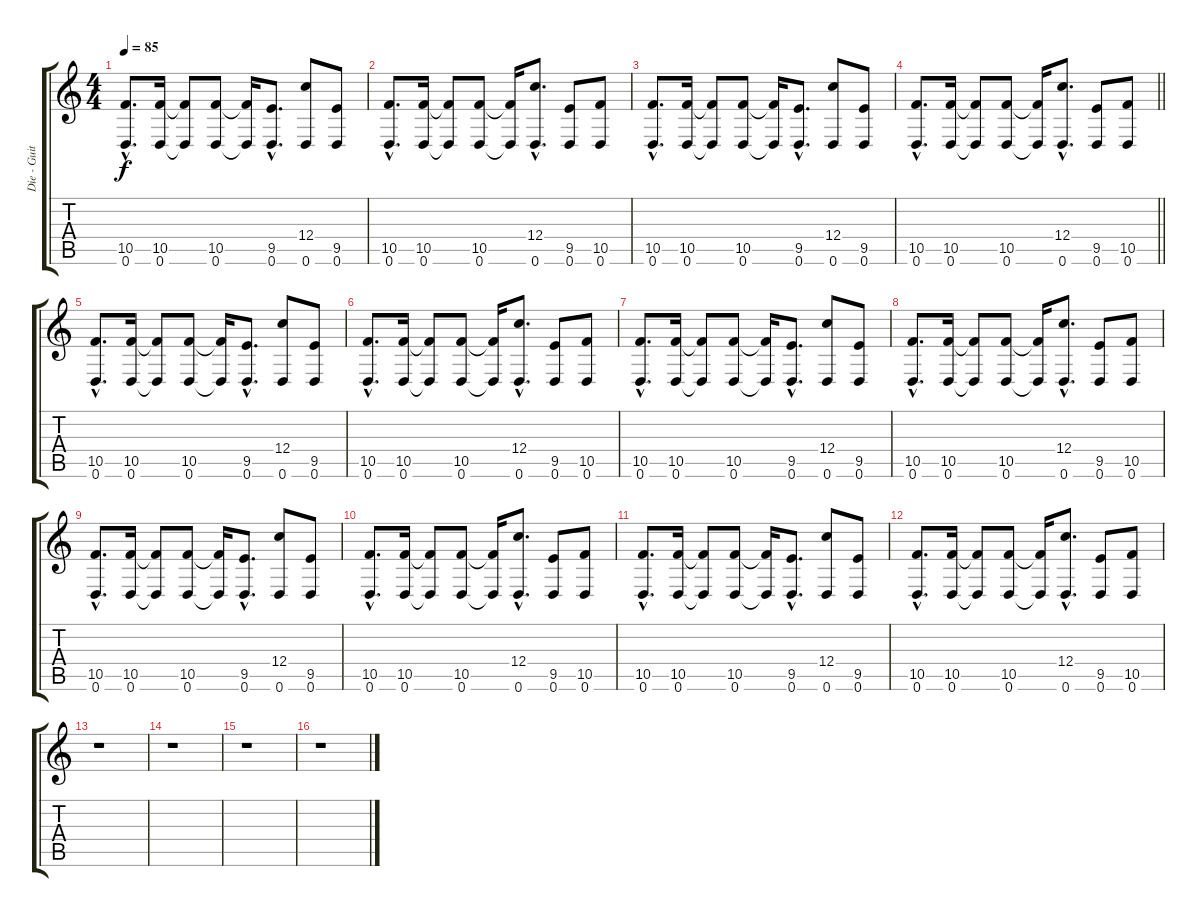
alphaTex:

\track ("Die - Guitar 1" "Die - Guit") {instrument electricguitarclean}
\staff {score tabs}
\tuning (D4 A3 F3 C3 G2 D2) {hide}
\ts (4 4)
\tempo 85
\clef g2
\ks c
(10.5{hac} 0.6{hac}).8{d dy f} (10.5 0.6).16 (10.5{t} 0.6{t}).8 (10.5 0.6).8 (10.5{t} 0.6{t}).16 (9.5{hac} 0.6{hac}).8{d} (12.4 0.6).8 (9.5 0.6).8 |
(10.5{hac} 0.6{hac}).8{d} (10.5 0.6).16 (10.5{t} 0.6{t}).8 (10.5 0.6).8 (10.5{t} 0.6{t}).16 (12.4{hac} 0.6{hac}).8{d} (9.5 0.6).8 (10.5 0.6).8 |
(10.5{hac} 0.6{hac}).8{d} (10.5 0.6).16 (10.5{t} 0.6{t}).8 (10.5 0.6).8 (10.5{t} 0.6{t}).16 (9.5{hac} 0.6{hac}).8{d} (12.4 0.6).8 (9.5 0.6).8 |
\barLineRight lightlight
(10.5{hac} 0.6{hac}).8{d} (10.5 0.6).16 (10.5{t} 0.6{t}).8 (10.5 0.6).8 (10.5{t} 0.6{t}).16 (12.4{hac} 0.6{hac}).8{d} (9.5 0.6).8 (10.5 0.6).8 |
(10.5{hac} 0.6{hac}).8{d} (10.5 0.6).16 (10.5{t} 0.6{t}).8 (10.5 0.6).8 (10.5{t} 0.6{t}).16 (9.5{hac} 0.6{hac}).8{d} (12.4 0.6).8 (9.5 0.6).8 |
(10.5{hac} 0.6{hac}).8{d} (10.5 0.6).16 (10.5{t} 0.6{t}).8 (10.5 0.6).8 (10.5{t} 0.6{t}).16 (12.4{hac} 0.6{hac}).8{d} (9.5 0.6).8 (10.5 0.6).8 |
(10.5{hac} 0.6{hac}).8{d} (10.5 0.6).16 (10.5{t} 0.6{t}).8 (10.5 0.6).8 (10.5{t} 0.6{t}).16 (9.5{hac} 0.6{hac}).8{d} (12.4 0.6).8 (9.5 0.6).8 |
(10.5{hac} 0.6{hac}).8{d} (10.5 0.6).16 (10.5{t} 0.6{t}).8 (10.5 0.6).8 (10.5{t} 0.6{t}).16 (12.4{hac} 0.6{hac}).8{d} (9.5 0.6).8 (10.5 0.6).8 |
(10.5{hac} 0.6{hac}).8{d} (10.5 0.6).16 (10.5{t} 0.6{t}).8 (10.5 0.6).8 (10.5{t} 0.6{t}).16 (9.5{hac} 0.6{hac}).8{d} (12.4 0.6).8 (9.5 0.6).8 |
(10.5{hac} 0.6{hac}).8{d} (10.5 0.6).16 (10.5{t} 0.6{t}).8 (10.5 0.6).8 (10.5{t} 0.6{t}).16 (12.4{hac} 0.6{hac}).8{d} (9.5 0.6).8 (10.5 0.6).8 |
(10.5{hac} 0.6{hac}).8{d} (10.5 0.6).16 (10.5{t} 0.6{t}).8 (10.5 0.6).8 (10.5{t} 0.6{t}).16 (9.5{hac} 0.6{hac}).8{d} (12.4 0.6).8 (9.5 0.6).8 |
(10.5{hac} 0.6{hac}).8{d} (10.5 0.6).16 (10.5{t} 0.6{t}).8 (10.5 0.6).8 (10.5{t} 0.6{t}).16 (12.4{hac} 0.6{hac}).8{d} (9.5 0.6).8 (10.5 0.6).8 |
r.1 |
r.1 |
r.1 |
r.1
